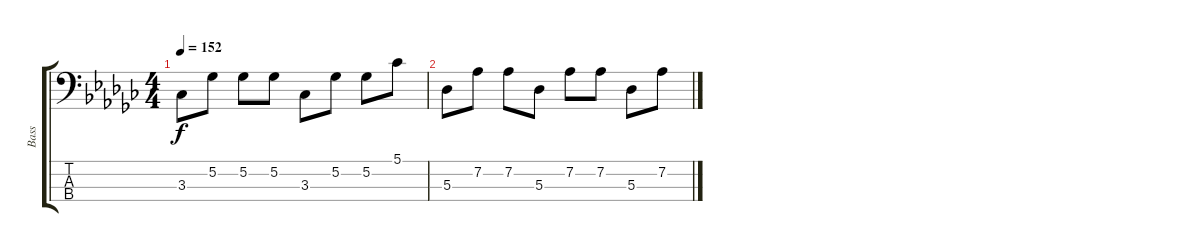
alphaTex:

\track ("Bass" "Bass") {instrument electricbasspick}
\staff {score tabs}
\tuning (Gb2 Db2 Ab1 Eb1) {hide}
\ts (4 4)
\tempo 152
\clef f4
\ks gb
3.3.8{dy f} 5.2.8 5.2.8 5.2.8 3.3.8 5.2.8 5.2.8 5.1.8 |
5.3.8 7.2.8 7.2.8 5.3.8 7.2.8 7.2.8 5.3.8 7.2.8
